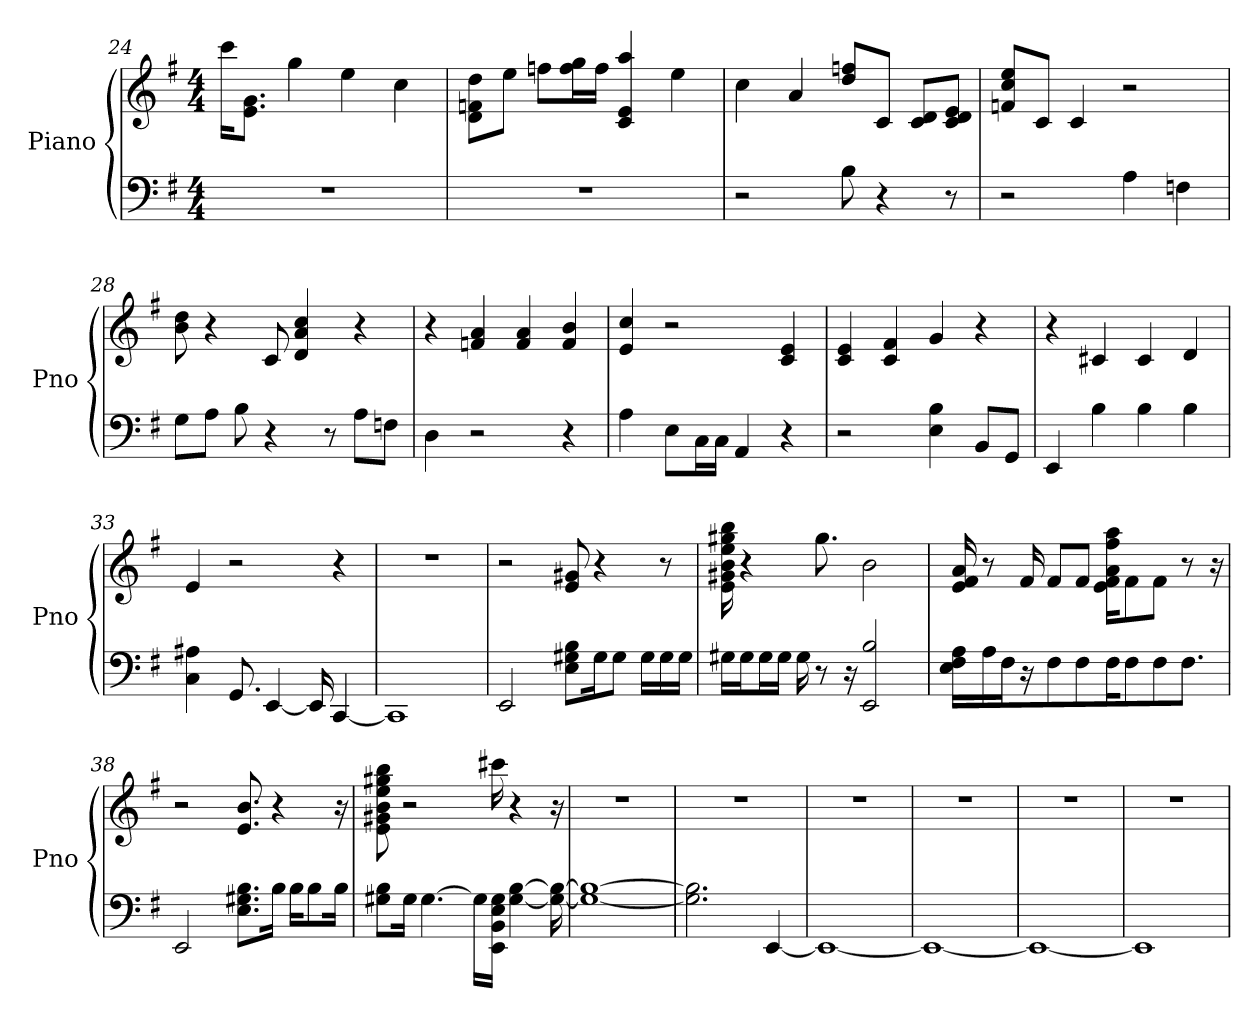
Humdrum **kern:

**kern	**kern
*part1	*part1
*staff2	*staff1
*I"Piano	*
*I'Pno	*
*clefF4	*clefG2
*k[f#]	*k[f#]
*G:	*G:
*M4/4	*M4/4
=24	=24
1r	16ccc\KL
.	8.e\ 8.g\J
.	4gg
.	4ee
.	4cc
=25	=25
1r	8dd\ 8d\ 8f\L
.	8ee\J
.	8ff\L
.	16gg\ 16ff\L
.	16ff\JJ
.	4aa 4c 4e
.	4ee
=26	=26
2r	4cc
.	4a
8B	8ff/ 8dd/L
4r	8c/J
.	8c/ 8d/L
8r	8c/ 8e/ 8d/J
=27	=27
2r	8ee/ 8cc/ 8f/L
.	8c/J
.	4c
4A	2r
4F	.
=28	=28
8G\L	8dd 8b
8A\J	4r
8B	.
4r	8c
.	4cc 4d 4a
8r	.
8A\L	4r
8F\J	.
=29	=29
4D	4r
2r	4f 4a
.	4a 4f
4r	4b 4f
=30	=30
4A	4cc 4e
8E\L	2r
16C\L	.
16C\JJ	.
4AA	.
4r	4e 4c
=31	=31
2r	4e 4c
.	4f# 4c
4B 4E	4g
8BB/L	4r
8GG/J	.
=32	=32
4EE	4r
4B	4c#
4B	4c#
4B	4d
=33	=33
4C 4A#	4e
8.GG	2r
[4EE	.
16EE]	.
[4CC	4r
=34	=34
1CC]	1r
=35	=35
2EE	2r
8E\ 8B\ 8G#\L	8e 8g#
16G#\K	4r
8G#\J	.
16G#\LL	.
16G#\	8r
16G#\JJ	.
=36	=36
16G#\LL	16g# 16bb 16b 16gg# 16e 16ee
16G#\J	4r
16G#\L	.
16G#\JJ	.
16G#	.
8r	8.gg#
16r	.
2B 2EE	2b
=37	=37
16E\ 16F#\ 16A\LL	16a 16f# 16e
16A\	8r
16F#\JJ	.
16r	16f#
8F#\L	8f#/L
8F#\J	8f#/J
16F#\KL	16aa\ 16a\ 16ff#\ 16e\ 16f#\KL
8F#\	8f#\
8F#\J	8f#\J
8.F#J	8r
.	16r
=38	=38
2EE	2r
8.G#\ 8.E\ 8.B\L	8.e 8.b
16B\Jk	4r
16B\KL	.
8B\	.
16B\Jk	16r
=39	=39
8G#\ 8B\L	8bb 8g# 8e 8b 8ee 8gg#
16G#\Jk	2r
[4.G#	.
16G#\LL]	.
16G#\ 16EE\ 16E\ 16BB\JJ	16ccc#
[4G# [4B	4r
16G#_ 16B_	16r
=40	=40
1G#_ 1B_	1r
=41	=41
2.G#] 2.B]	1r
[4EE	.
=42	=42
1EE_	1r
=43	=43
1EE_	1r
=44	=44
1EE_	1r
=45	=45
1EE]	1r
=	=
*-	*-
